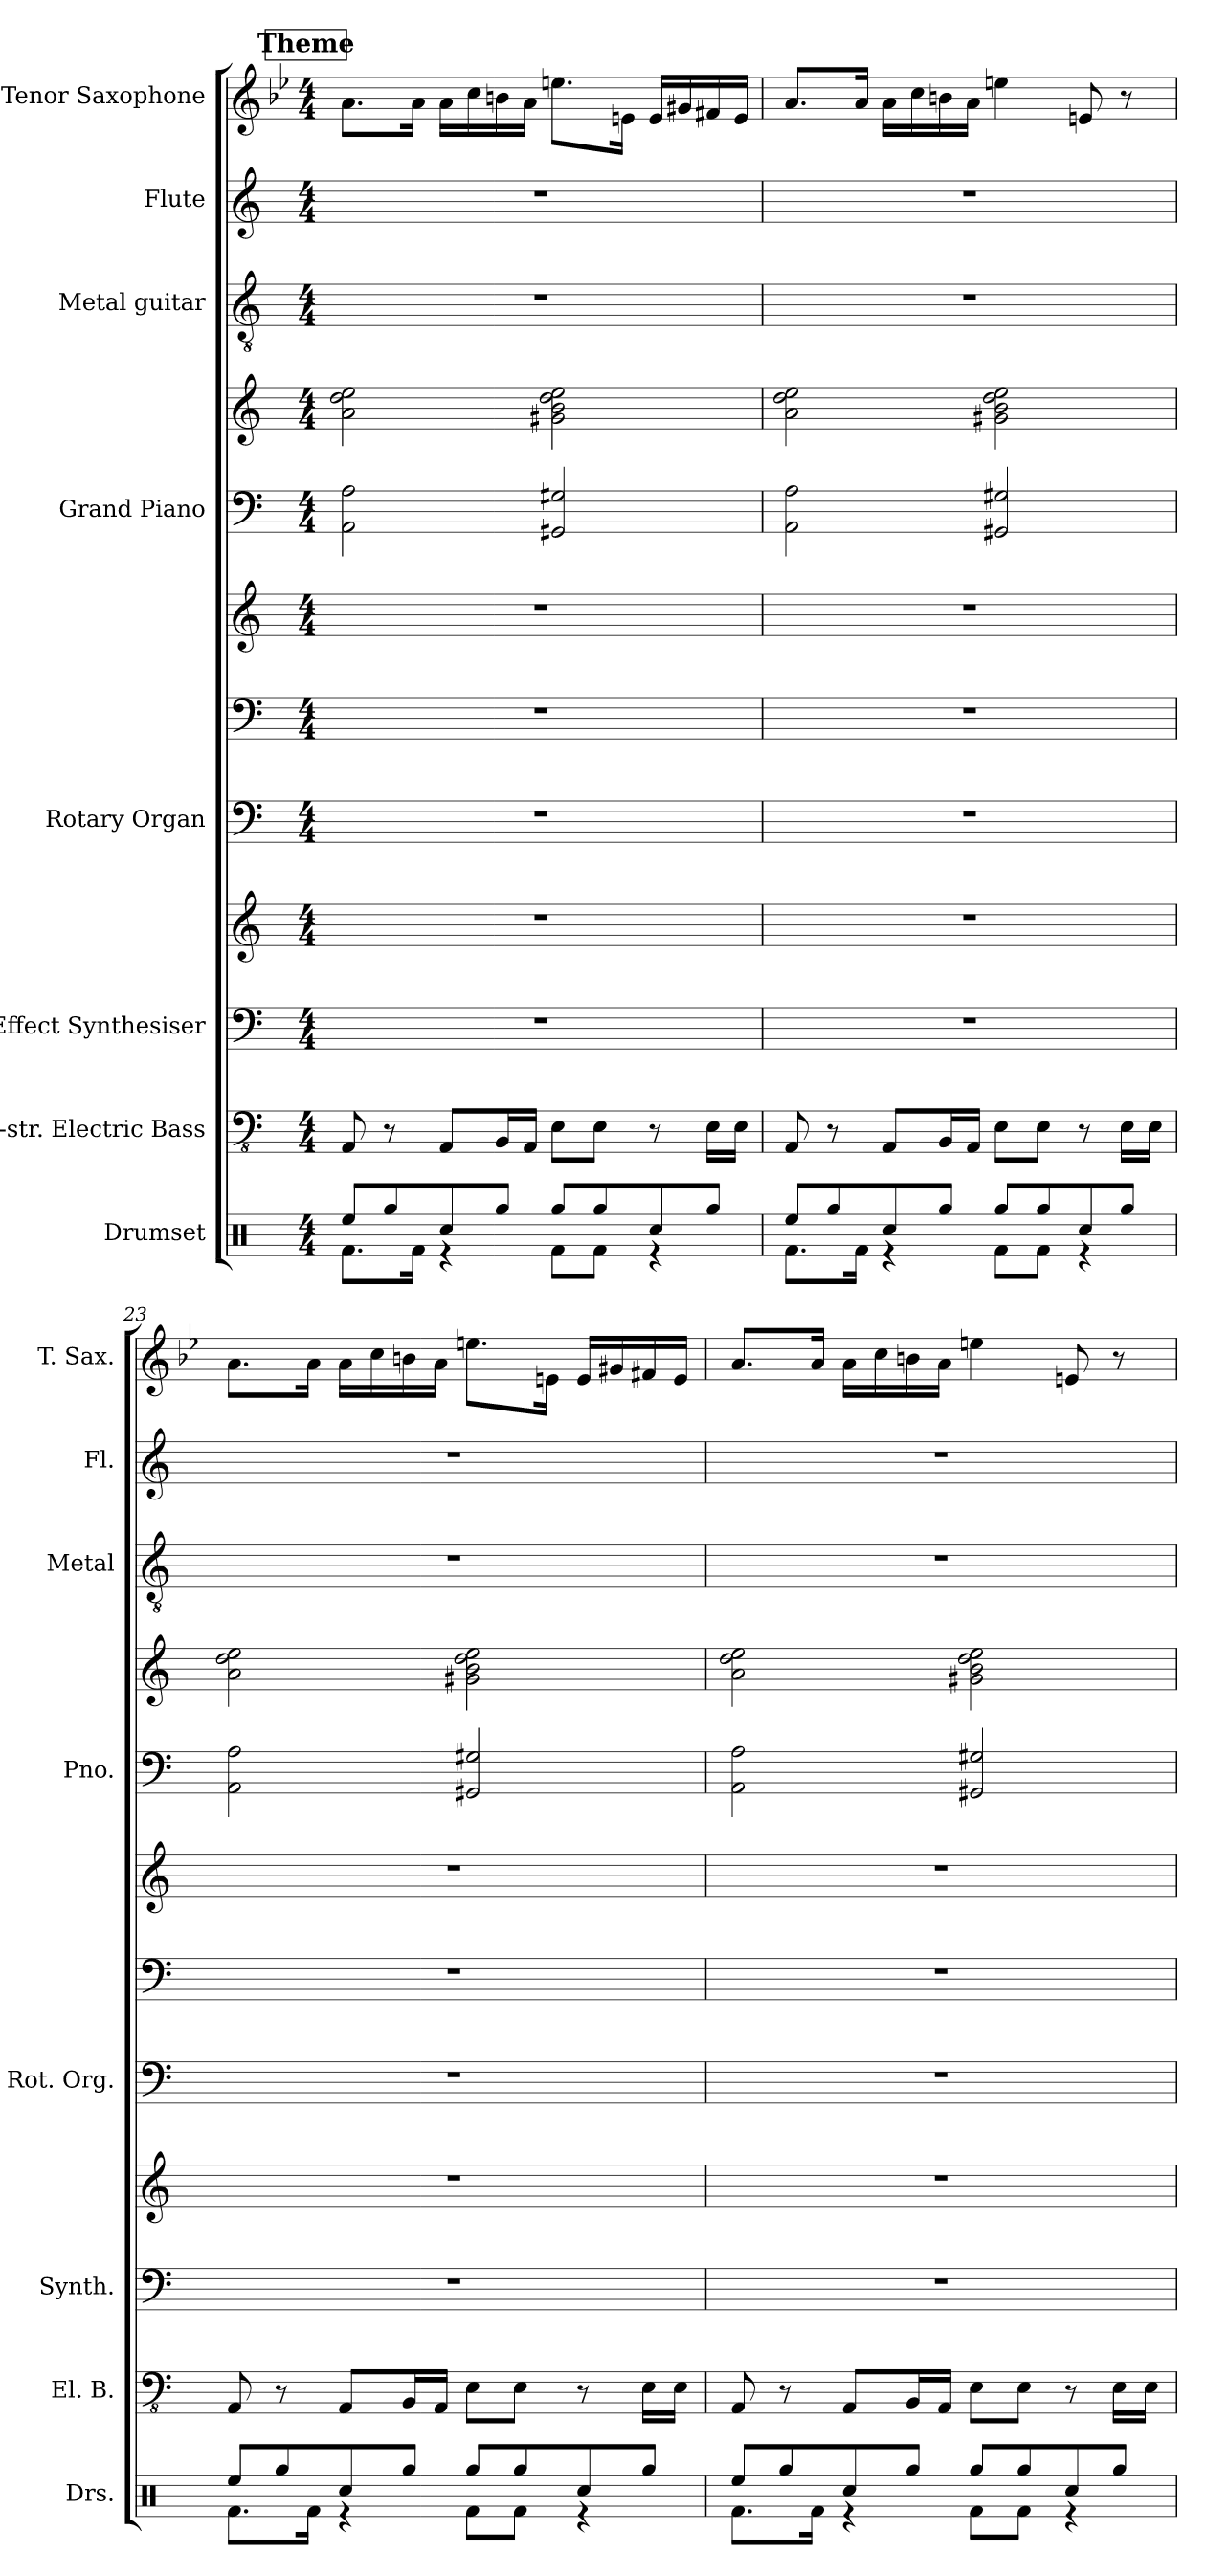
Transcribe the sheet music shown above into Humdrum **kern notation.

**kern	**kern	**kern	**kern	**kern	**kern	**kern	**kern	**kern	**kern	**kern	**kern
*part8	*part7	*part6	*part6	*part5	*part5	*part5	*part4	*part4	*part3	*part2	*part1
*staff12	*staff11	*staff10	*staff9	*staff8	*staff7	*staff6	*staff5	*staff4	*staff3	*staff2	*staff1
*I"Drumset	*I"5-str. Electric Bass	*I"Effect Synthesiser	*	*I"Rotary Organ	*	*	*I"Grand Piano	*	*I"Metal guitar	*I"Flute	*I"Tenor Saxophone
*I'Drs.	*I'El. B.	*I'Synth.	*	*I'Rot. Org.	*	*	*I'Pno.	*	*I'Metal	*I'Fl.	*I'T. Sax.
*clefX	*clefFv4	*clefF4	*clefG2	*clefF4	*clefF4	*clefG2	*clefF4	*clefG2	*clefGv2	*clefG2	*clefG2
*	*	*	*	*	*	*	*	*	*	*	*ITrd8c14
*k[]	*k[]	*k[]	*k[]	*k[]	*k[]	*k[]	*k[]	*k[]	*k[]	*k[]	*k[b-e-]
*M4/4	*M4/4	*M4/4	*M4/4	*M4/4	*M4/4	*M4/4	*M4/4	*M4/4	*M4/4	*M4/4	*M4/4
!!LO:REH:place=s1:a:B:t=Theme
=21	=21	=21	=21	=21	=21	=21	=21	=21	=21	=21	=21
*^	*	*	*	*	*	*	*	*	*	*	*
8Ree/L	8.Rf\L	8AAA/	1r	1r	1r	1r	1r	2AA\ 2A\	2a\ 2dd\ 2ee\	1r	1r	8.A\L
8Rgg/	.	8r	.	.	.	.	.	.	.	.	.	.
.	16Rf\Jk	.	.	.	.	.	.	.	.	.	.	16A\Jk
8Rcc/	4r	8AAA/L	.	.	.	.	.	.	.	.	.	16A\LL
.	.	.	.	.	.	.	.	.	.	.	.	16c\
8Rgg/J	.	16BBB/L	.	.	.	.	.	.	.	.	.	16Bn\
.	.	16AAA/JJ	.	.	.	.	.	.	.	.	.	16A\JJ
8Rgg/L	8Rf\L	8EE\L	.	.	.	.	.	2GG#X/ 2G#X/	2g#X\ 2b\ 2dd\ 2ee\	.	.	8.en\L
8Rgg/	8Rf\J	8EE\J	.	.	.	.	.	.	.	.	.	.
.	.	.	.	.	.	.	.	.	.	.	.	16En\Jk
8Rcc/	4r	8r	.	.	.	.	.	.	.	.	.	16E/LL
.	.	.	.	.	.	.	.	.	.	.	.	16G#X/
8Rgg/J	.	16EE\LL	.	.	.	.	.	.	.	.	.	16F#X/
.	.	16EE\JJ	.	.	.	.	.	.	.	.	.	16E/JJ
!!LO:PB:g=z
=22	=22	=22	=22	=22	=22	=22	=22	=22	=22	=22	=22	=22
8Ree/L	8.Rf\L	8AAA/	1r	1r	1r	1r	1r	2AA\ 2A\	2a\ 2dd\ 2ee\	1r	1r	8.A/L
8Rgg/	.	8r	.	.	.	.	.	.	.	.	.	.
.	16Rf\Jk	.	.	.	.	.	.	.	.	.	.	16A/Jk
8Rcc/	4r	8AAA/L	.	.	.	.	.	.	.	.	.	16A\LL
.	.	.	.	.	.	.	.	.	.	.	.	16c\
8Rgg/J	.	16BBB/L	.	.	.	.	.	.	.	.	.	16Bn\
.	.	16AAA/JJ	.	.	.	.	.	.	.	.	.	16A\JJ
8Rgg/L	8Rf\L	8EE\L	.	.	.	.	.	2GG#X/ 2G#X/	2g#X\ 2b\ 2dd\ 2ee\	.	.	4en\
8Rgg/	8Rf\J	8EE\J	.	.	.	.	.	.	.	.	.	.
8Rcc/	4r	8r	.	.	.	.	.	.	.	.	.	8En/
8Rgg/J	.	16EE\LL	.	.	.	.	.	.	.	.	.	8r
.	.	16EE\JJ	.	.	.	.	.	.	.	.	.	.
=23	=23	=23	=23	=23	=23	=23	=23	=23	=23	=23	=23	=23
8Ree/L	8.Rf\L	8AAA/	1r	1r	1r	1r	1r	2AA\ 2A\	2a\ 2dd\ 2ee\	1r	1r	8.A\L
8Rgg/	.	8r	.	.	.	.	.	.	.	.	.	.
.	16Rf\Jk	.	.	.	.	.	.	.	.	.	.	16A\Jk
8Rcc/	4r	8AAA/L	.	.	.	.	.	.	.	.	.	16A\LL
.	.	.	.	.	.	.	.	.	.	.	.	16c\
8Rgg/J	.	16BBB/L	.	.	.	.	.	.	.	.	.	16Bn\
.	.	16AAA/JJ	.	.	.	.	.	.	.	.	.	16A\JJ
8Rgg/L	8Rf\L	8EE\L	.	.	.	.	.	2GG#X/ 2G#X/	2g#X\ 2b\ 2dd\ 2ee\	.	.	8.en\L
8Rgg/	8Rf\J	8EE\J	.	.	.	.	.	.	.	.	.	.
.	.	.	.	.	.	.	.	.	.	.	.	16En\Jk
8Rcc/	4r	8r	.	.	.	.	.	.	.	.	.	16E/LL
.	.	.	.	.	.	.	.	.	.	.	.	16G#X/
8Rgg/J	.	16EE\LL	.	.	.	.	.	.	.	.	.	16F#X/
.	.	16EE\JJ	.	.	.	.	.	.	.	.	.	16E/JJ
!!LO:PB:g=z
=24	=24	=24	=24	=24	=24	=24	=24	=24	=24	=24	=24	=24
8Ree/L	8.Rf\L	8AAA/	1r	1r	1r	1r	1r	2AA\ 2A\	2a\ 2dd\ 2ee\	1r	1r	8.A/L
8Rgg/	.	8r	.	.	.	.	.	.	.	.	.	.
.	16Rf\Jk	.	.	.	.	.	.	.	.	.	.	16A/Jk
8Rcc/	4r	8AAA/L	.	.	.	.	.	.	.	.	.	16A\LL
.	.	.	.	.	.	.	.	.	.	.	.	16c\
8Rgg/J	.	16BBB/L	.	.	.	.	.	.	.	.	.	16Bn\
.	.	16AAA/JJ	.	.	.	.	.	.	.	.	.	16A\JJ
8Rgg/L	8Rf\L	8EE\L	.	.	.	.	.	2GG#X/ 2G#X/	2g#X\ 2b\ 2dd\ 2ee\	.	.	4en\
8Rgg/	8Rf\J	8EE\J	.	.	.	.	.	.	.	.	.	.
8Rcc/	4r	8r	.	.	.	.	.	.	.	.	.	8En/
8Rgg/J	.	16EE\LL	.	.	.	.	.	.	.	.	.	8r
.	.	16EE\JJ	.	.	.	.	.	.	.	.	.	.
*v	*v	*	*	*	*	*	*	*	*	*	*	*
=	=	=	=	=	=	=	=	=	=	=	=
*-	*-	*-	*-	*-	*-	*-	*-	*-	*-	*-	*-
